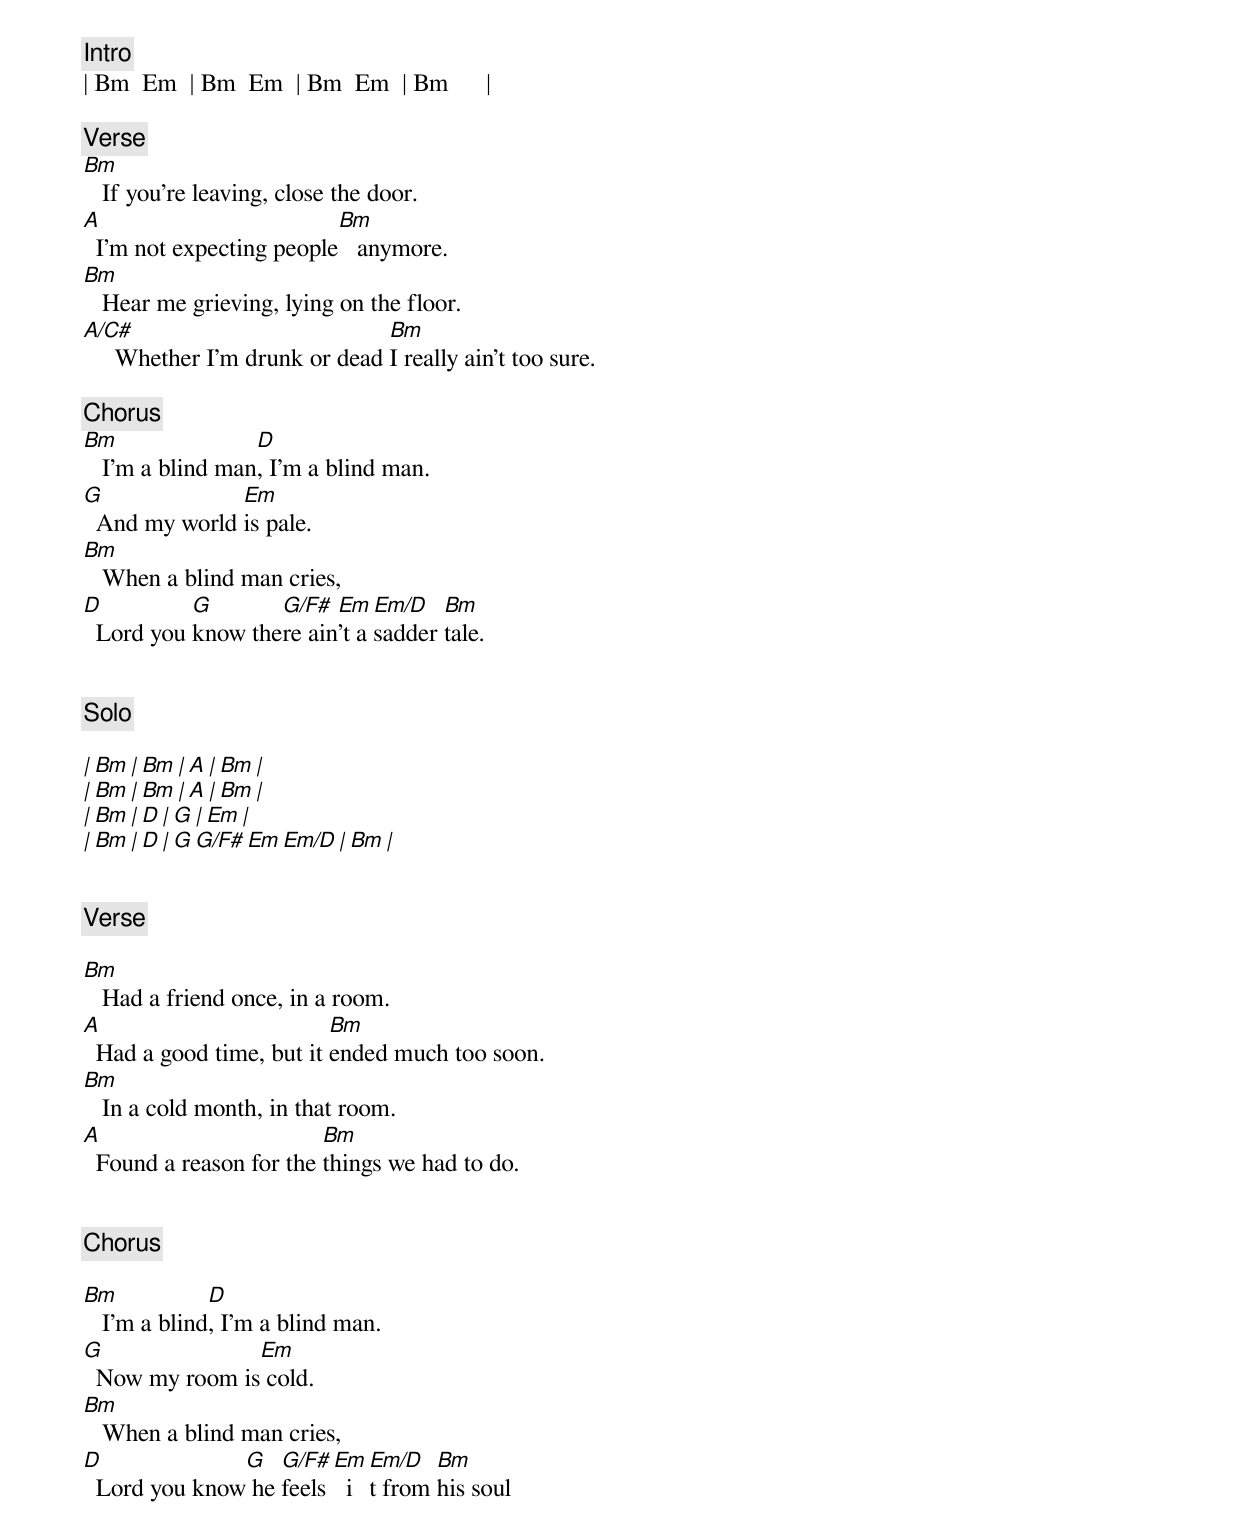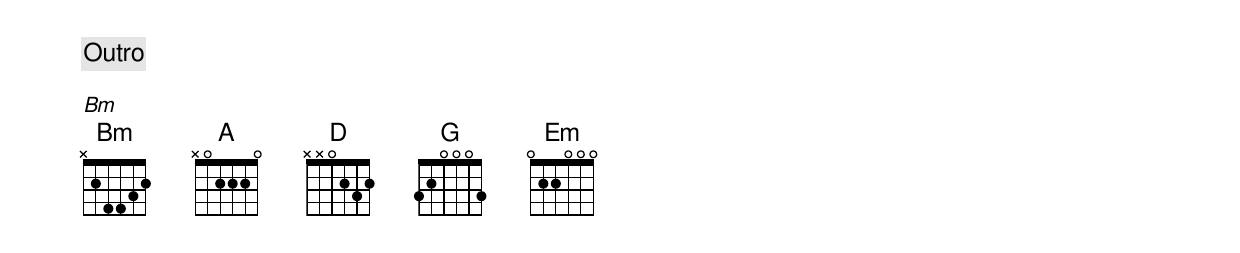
[Intro]
| Bm  Em  | Bm  Em  | Bm  Em  | Bm      |

[Verse]
Bm
   If you're leaving, close the door.
A                         Bm
  I'm not expecting people   anymore.
Bm
   Hear me grieving, lying on the floor.
A/C#                           Bm
     Whether I'm drunk or dead I really ain't too sure.

[Chorus]
Bm                D
   I'm a blind man, I'm a blind man.
G              Em
  And my world is pale.
Bm
   When a blind man cries,
D          G       G/F#  Em   Em/D   Bm
  Lord you know there ain't a sadder tale.


[Solo]

| Bm      | Bm      | A       | Bm      |
| Bm      | Bm      | A       | Bm      |
| Bm      | D       | G       | Em      |
| Bm      | D       | G G/F# Em Em/D | Bm      |


[Verse]

Bm
   Had a friend once, in a room.
A                         Bm
  Had a good time, but it ended much too soon.
Bm
   In a cold month, in that room.
A                        Bm
  Found a reason for the things we had to do.


[Chorus]

Bm            D
   I'm a blind, I'm a blind man.
G               Em
  Now my room is cold.
Bm
   When a blind man cries,
D              G   G/F# Em Em/D   Bm
  Lord you know he feels  it from his soul


[Outro]

Bm
